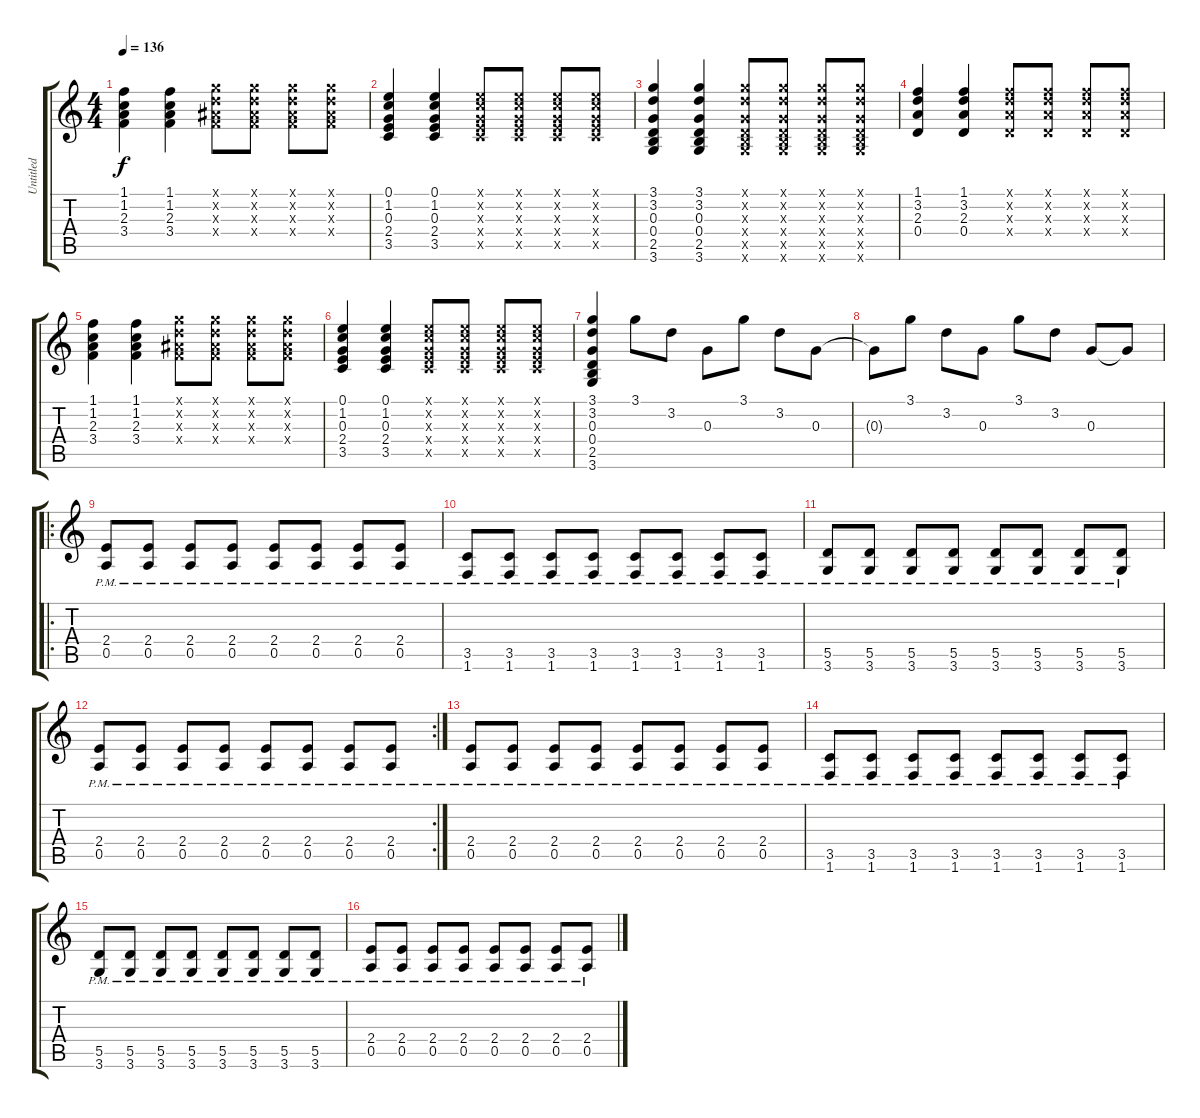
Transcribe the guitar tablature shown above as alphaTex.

\track ("Untitled" "Untitled") {instrument overdrivenguitar}
\staff {score tabs}
\tuning (E4 B3 G3 D3 A2 E2) {hide}
\ts (4 4)
\tempo 136
\clef g2
\ks c
(1.1 1.2 2.3 3.4).4{dy f} (1.1 1.2 2.3 3.4).4 (3.1{x} 3.2{x} 3.3{x} 3.4{x}).8 (3.1{x} 3.2{x} 3.3{x} 3.4{x}).8 (3.1{x} 3.2{x} 3.3{x} 3.4{x}).8 (3.1{x} 3.2{x} 3.3{x} 3.4{x}).8 |
(0.1 1.2 0.3 2.4 3.5).4 (0.1 1.2 0.3 2.4 3.5).4 (0.1{x} 1.2{x} 0.3{x} 2.4{x} 3.5{x}).8 (0.1{x} 1.2{x} 0.3{x} 2.4{x} 3.5{x}).8 (0.1{x} 1.2{x} 0.3{x} 2.4{x} 3.5{x}).8 (0.1{x} 1.2{x} 0.3{x} 2.4{x} 3.5{x}).8 |
(3.1 3.2 0.3 0.4 2.5 3.6).4 (3.1 3.2 0.3 0.4 2.5 3.6).4 (3.1{x} 3.2{x} 0.3{x} 0.4{x} 2.5{x} 3.6{x}).8 (3.1{x} 3.2{x} 0.3{x} 0.4{x} 2.5{x} 3.6{x}).8 (3.1{x} 3.2{x} 0.3{x} 0.4{x} 2.5{x} 3.6{x}).8 (3.1{x} 3.2{x} 0.3{x} 0.4{x} 2.5{x} 3.6{x}).8 |
(1.1 3.2 2.3 0.4).4 (1.1 3.2 2.3 0.4).4 (1.1{x} 3.2{x} 2.3{x} 0.4{x}).8 (1.1{x} 3.2{x} 2.3{x} 0.4{x}).8 (1.1{x} 3.2{x} 2.3{x} 0.4{x}).8 (1.1{x} 3.2{x} 2.3{x} 0.4{x}).8 |
(1.1 1.2 2.3 3.4).4 (1.1 1.2 2.3 3.4).4 (3.1{x} 3.2{x} 3.3{x} 3.4{x}).8 (3.1{x} 3.2{x} 3.3{x} 3.4{x}).8 (3.1{x} 3.2{x} 3.3{x} 3.4{x}).8 (3.1{x} 3.2{x} 3.3{x} 3.4{x}).8 |
(0.1 1.2 0.3 2.4 3.5).4 (0.1 1.2 0.3 2.4 3.5).4 (0.1{x} 1.2{x} 0.3{x} 2.4{x} 3.5{x}).8 (0.1{x} 1.2{x} 0.3{x} 2.4{x} 3.5{x}).8 (0.1{x} 1.2{x} 0.3{x} 2.4{x} 3.5{x}).8 (0.1{x} 1.2{x} 0.3{x} 2.4{x} 3.5{x}).8 |
(3.1 3.2 0.3 0.4 2.5 3.6).4 3.1.8 3.2.8 0.3.8 3.1.8 3.2.8 0.3.8 |
0.3{t}.8 3.1.8 3.2.8 0.3.8 3.1.8 3.2.8 0.3.8 0.3{t}.8 |
\ro
(2.4{pm} 0.5{pm}).8 (2.4{pm} 0.5{pm}).8 (2.4{pm} 0.5{pm}).8 (2.4{pm} 0.5{pm}).8 (2.4{pm} 0.5{pm}).8 (2.4{pm} 0.5{pm}).8 (2.4{pm} 0.5{pm}).8 (2.4{pm} 0.5{pm}).8 |
(3.5{pm} 1.6{pm}).8 (3.5{pm} 1.6{pm}).8 (3.5{pm} 1.6{pm}).8 (3.5{pm} 1.6{pm}).8 (3.5{pm} 1.6{pm}).8 (3.5{pm} 1.6{pm}).8 (3.5{pm} 1.6{pm}).8 (3.5{pm} 1.6{pm}).8 |
(5.5{pm} 3.6{pm}).8 (5.5{pm} 3.6{pm}).8 (5.5{pm} 3.6{pm}).8 (5.5{pm} 3.6{pm}).8 (5.5{pm} 3.6{pm}).8 (5.5{pm} 3.6{pm}).8 (5.5{pm} 3.6{pm}).8 (5.5{pm} 3.6{pm}).8 |
\rc 2
(2.4{pm} 0.5{pm}).8 (2.4{pm} 0.5{pm}).8 (2.4{pm} 0.5{pm}).8 (2.4{pm} 0.5{pm}).8 (2.4{pm} 0.5{pm}).8 (2.4{pm} 0.5{pm}).8 (2.4{pm} 0.5{pm}).8 (2.4{pm} 0.5{pm}).8 |
(2.4{pm} 0.5{pm}).8 (2.4{pm} 0.5{pm}).8 (2.4{pm} 0.5{pm}).8 (2.4{pm} 0.5{pm}).8 (2.4{pm} 0.5{pm}).8 (2.4{pm} 0.5{pm}).8 (2.4{pm} 0.5{pm}).8 (2.4{pm} 0.5{pm}).8 |
(3.5{pm} 1.6{pm}).8 (3.5{pm} 1.6{pm}).8 (3.5{pm} 1.6{pm}).8 (3.5{pm} 1.6{pm}).8 (3.5{pm} 1.6{pm}).8 (3.5{pm} 1.6{pm}).8 (3.5{pm} 1.6{pm}).8 (3.5{pm} 1.6{pm}).8 |
(5.5{pm} 3.6{pm}).8 (5.5{pm} 3.6{pm}).8 (5.5{pm} 3.6{pm}).8 (5.5{pm} 3.6{pm}).8 (5.5{pm} 3.6{pm}).8 (5.5{pm} 3.6{pm}).8 (5.5{pm} 3.6{pm}).8 (5.5{pm} 3.6{pm}).8 |
(2.4{pm} 0.5{pm}).8 (2.4{pm} 0.5{pm}).8 (2.4{pm} 0.5{pm}).8 (2.4{pm} 0.5{pm}).8 (2.4{pm} 0.5{pm}).8 (2.4{pm} 0.5{pm}).8 (2.4{pm} 0.5{pm}).8 (2.4{pm} 0.5{pm}).8
